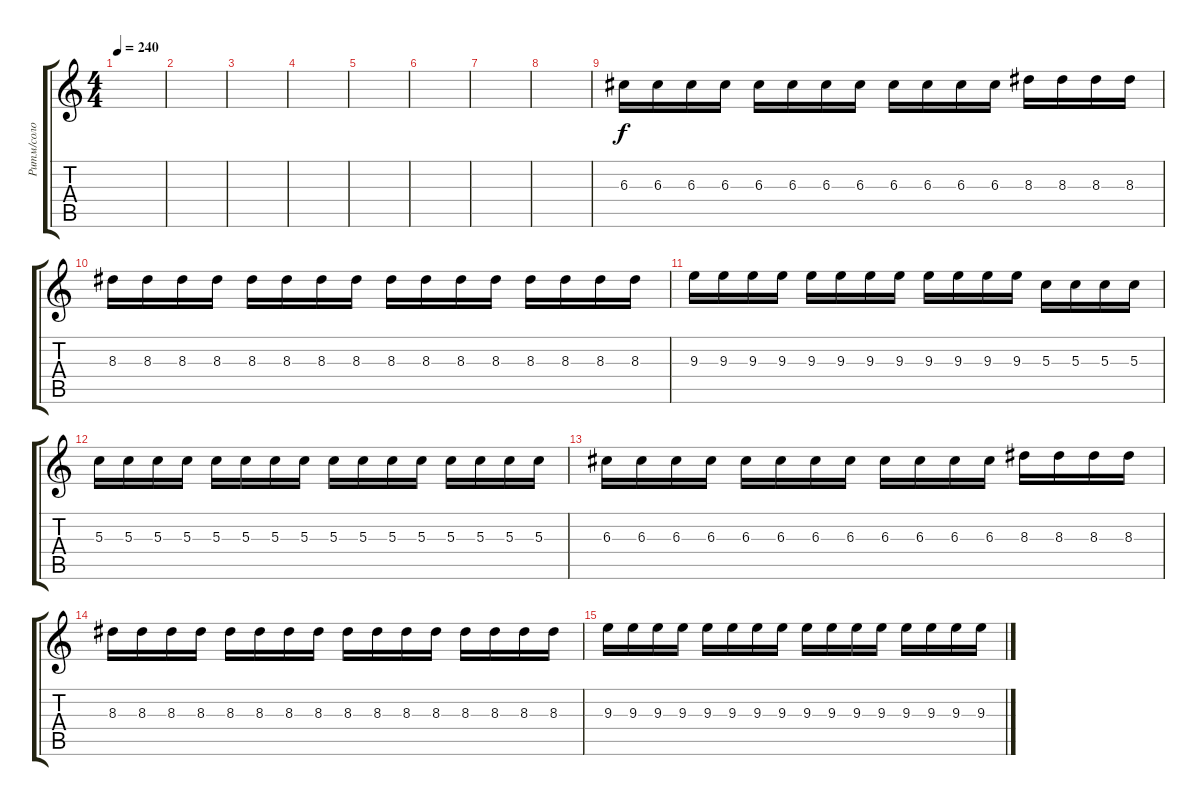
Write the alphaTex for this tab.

\track ("Ритм/соло" "Ритм/соло") {instrument distortionguitar}
\staff {score tabs}
\tuning (E4 B3 G3 D3 A2 E2) {hide}
\ts (4 4)
\tempo 240
\clef g2
\ks c
|
|
|
|
|
|
|
|
6.3.16 6.3.16 6.3.16 6.3.16 6.3.16 6.3.16 6.3.16 6.3.16 6.3.16 6.3.16 6.3.16 6.3.16 8.3.16 8.3.16 8.3.16 8.3.16 |
8.3.16 8.3.16 8.3.16 8.3.16 8.3.16 8.3.16 8.3.16 8.3.16 8.3.16 8.3.16 8.3.16 8.3.16 8.3.16 8.3.16 8.3.16 8.3.16 |
9.3.16 9.3.16 9.3.16 9.3.16 9.3.16 9.3.16 9.3.16 9.3.16 9.3.16 9.3.16 9.3.16 9.3.16 5.3.16 5.3.16 5.3.16 5.3.16 |
5.3.16 5.3.16 5.3.16 5.3.16 5.3.16 5.3.16 5.3.16 5.3.16 5.3.16 5.3.16 5.3.16 5.3.16 5.3.16 5.3.16 5.3.16 5.3.16 |
6.3.16 6.3.16 6.3.16 6.3.16 6.3.16 6.3.16 6.3.16 6.3.16 6.3.16 6.3.16 6.3.16 6.3.16 8.3.16 8.3.16 8.3.16 8.3.16 |
8.3.16 8.3.16 8.3.16 8.3.16 8.3.16 8.3.16 8.3.16 8.3.16 8.3.16 8.3.16 8.3.16 8.3.16 8.3.16 8.3.16 8.3.16 8.3.16 |
9.3.16 9.3.16 9.3.16 9.3.16 9.3.16 9.3.16 9.3.16 9.3.16 9.3.16 9.3.16 9.3.16 9.3.16 9.3.16 9.3.16 9.3.16 9.3.16
